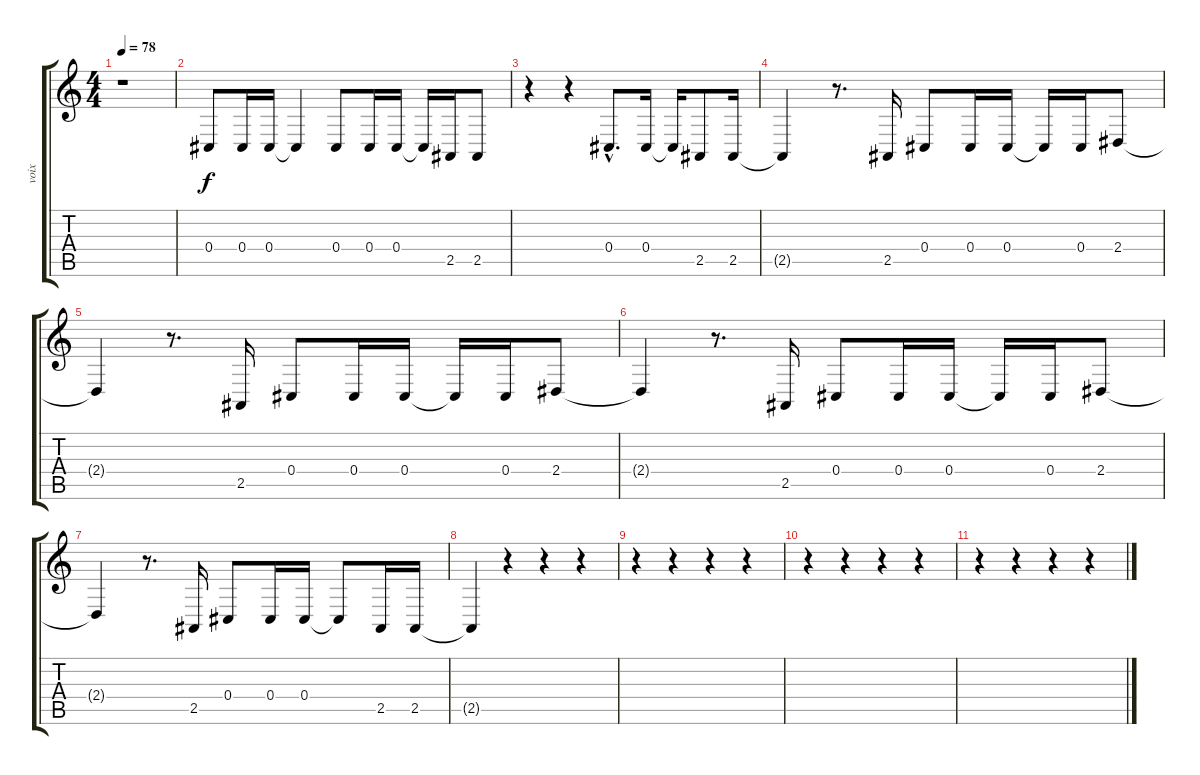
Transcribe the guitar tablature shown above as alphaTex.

\track ("voix" "voix") {instrument tangoaccordion}
\staff {score tabs}
\tuning (Eb4 Bb3 Gb3 Db3 Ab2 Eb2) {hide}
\ts (4 4)
\tempo 78
\clef g2
\ks c
r.1{dy ff} |
0.4.8{dy f instrument tangoaccordion} 0.4.16 0.4.16 0.4{t}.4 0.4.8 0.4.16 0.4.16 0.4{t}.16 2.5.16 2.5.8 |
r.4 r.4 0.4{hac}.8{d} 0.4.16 0.4{t}.16 2.5.8 2.5.16 |
2.5{t}.4 r.8{d} 2.5.16 0.4.8 0.4.16 0.4.16 0.4{t}.16 0.4.16 2.4.8 |
2.4{t}.4 r.8{d} 2.5.16 0.4.8 0.4.16 0.4.16 0.4{t}.16 0.4.16 2.4.8 |
2.4{t}.4 r.8{d} 2.5.16 0.4.8 0.4.16 0.4.16 0.4{t}.16 0.4.16 2.4.8 |
2.4{t}.4 r.8{d} 2.5.16 0.4.8 0.4.16 0.4.16 0.4{t}.8 2.5.16 2.5.16 |
2.5{t}.4 r.4 r.4 r.4 |
r.4 r.4 r.4 r.4 |
r.4 r.4 r.4 r.4 |
r.4 r.4 r.4 r.4
